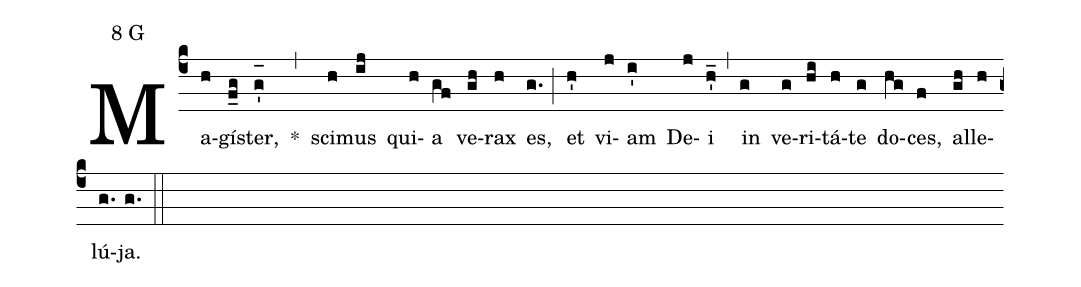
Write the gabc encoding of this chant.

mode:8 G;
%%
(c4) Ma(h)gí(f_g)ster,(g'_[oh:h]) *(,) sci(h)mus(ij) qui(h)a(gf) ve(gh)rax(h) es,(g.) (;) et(h') vi(j)am(i') De(j)i(h'_) (,) in(g) ve(g)ri(hi)tá(h)te(g) do(hg)ces,(f) al(gh)le(h)lú(g.)ja.(g.) (::)
